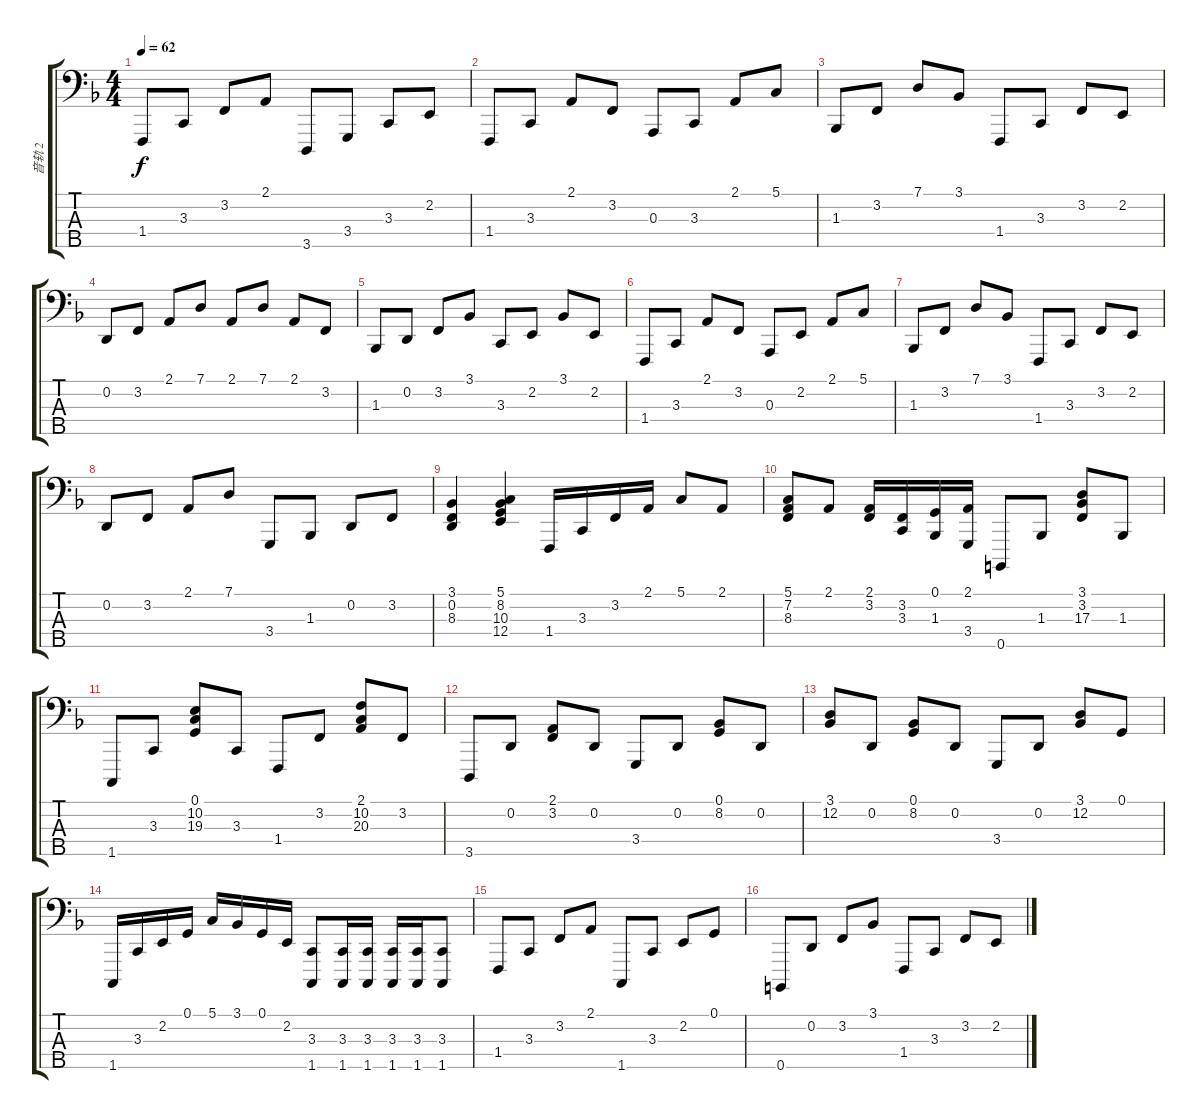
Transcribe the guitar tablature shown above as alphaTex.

\track ("音轨 2" "音轨 2") {instrument brightacousticpiano}
\staff {score tabs}
\tuning (G2 D2 A1 E1 B0) {hide}
\ts (4 4)
\tempo 62
\clef f4
\ks f
1.4.8{dy f} 3.3.8 3.2.8 2.1.8 3.5.8 3.4.8 3.3.8 2.2.8 |
1.4.8 3.3.8 2.1.8 3.2.8 0.3.8 3.3.8 2.1.8 5.1.8 |
1.3.8 3.2.8 7.1.8 3.1.8 1.4.8 3.3.8 3.2.8 2.2.8 |
0.2.8 3.2.8 2.1.8 7.1.8 2.1.8 7.1.8 2.1.8 3.2.8 |
1.3.8 0.2.8 3.2.8 3.1.8 3.3.8 2.2.8 3.1.8 2.2.8 |
1.4.8 3.3.8 2.1.8 3.2.8 0.3.8 2.2.8 2.1.8 5.1.8 |
1.3.8 3.2.8 7.1.8 3.1.8 1.4.8 3.3.8 3.2.8 2.2.8 |
0.2.8 3.2.8 2.1.8 7.1.8 3.4.8 1.3.8 0.2.8 3.2.8 |
(3.1 0.2 8.3).4 (5.1 8.2 10.3 12.4).4 1.4.16 3.3.16 3.2.16 2.1.16 5.1.8 2.1.8 |
(5.1 7.2 8.3).8 2.1.8 (2.1 3.2).16 (3.2 3.3).16 (0.1 1.3).16 (2.1 3.4).16 0.5.8 1.3.8 (3.1 3.2 17.3).8 1.3.8 |
1.5.8 3.3.8 (0.1 10.2 19.3).8 3.3.8 1.4.8 3.2.8 (2.1 10.2 20.3).8 3.2.8 |
3.5.8 0.2.8 (2.1 3.2).8 0.2.8 3.4.8 0.2.8 (0.1 8.2).8 0.2.8 |
(3.1 12.2).8 0.2.8 (0.1 8.2).8 0.2.8 3.4.8 0.2.8 (3.1 12.2).8 0.1.8 |
1.5.16 3.3.16 2.2.16 0.1.16 5.1.16 3.1.16 0.1.16 2.2.16 (3.3 1.5).8 (3.3 1.5).16 (3.3 1.5).16 (3.3 1.5).16 (3.3 1.5).16 (3.3 1.5).8 |
1.4.8 3.3.8 3.2.8 2.1.8 1.5.8 3.3.8 2.2.8 0.1.8 |
0.5.8 0.2.8 3.2.8 3.1.8 1.4.8 3.3.8 3.2.8 2.2.8
